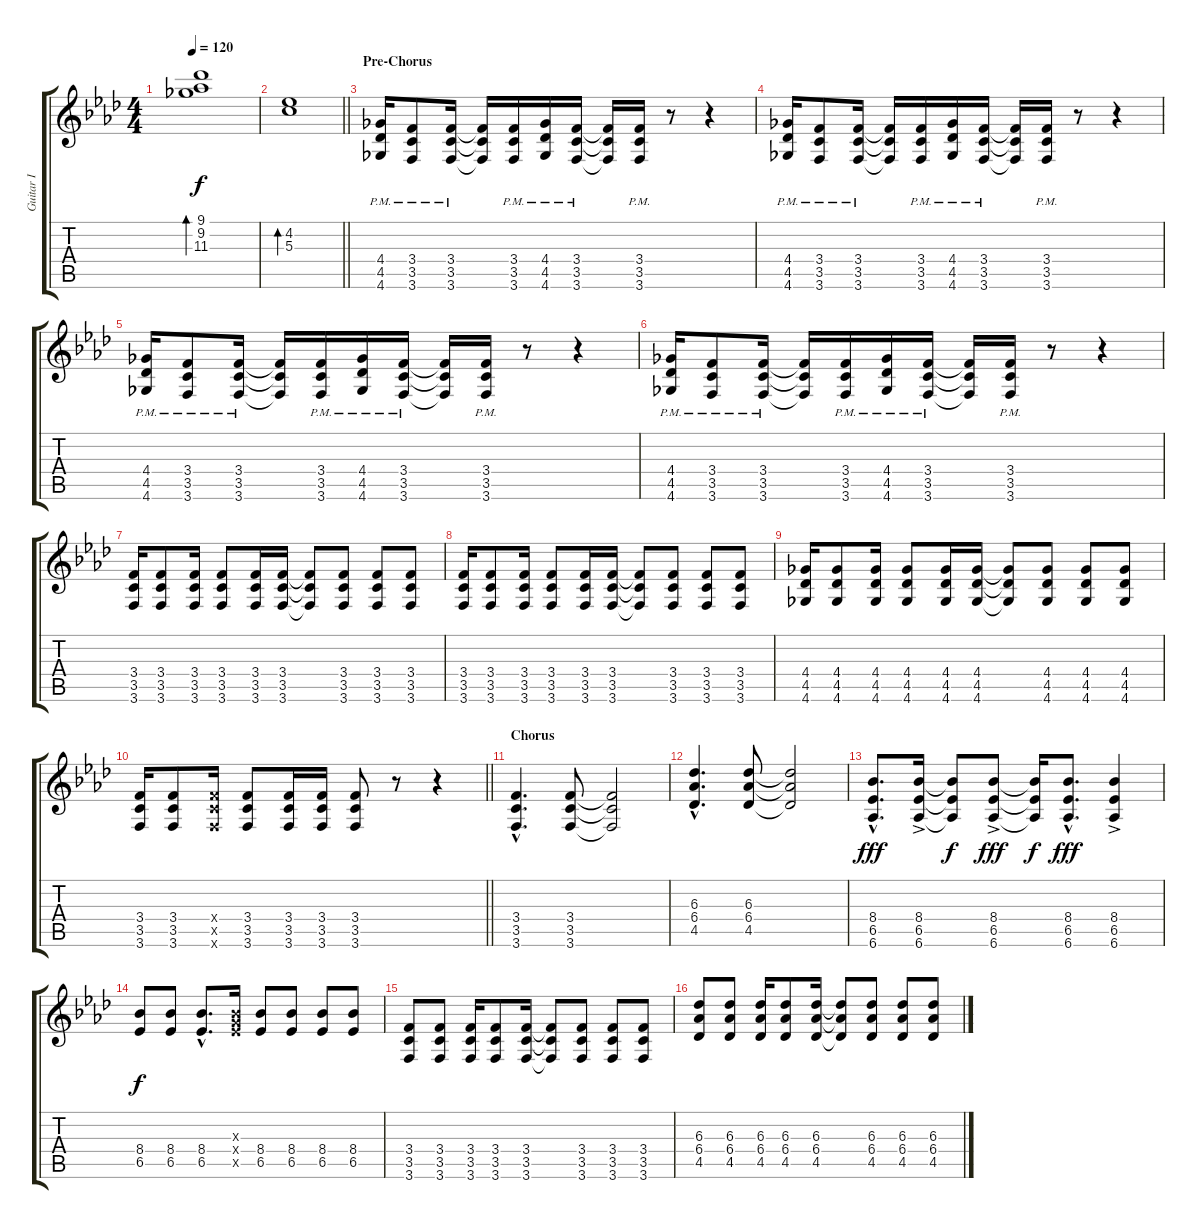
\track ("Guitar I" "Guitar I") {instrument overdrivenguitar}
\staff {score tabs}
\tuning (E4 B3 G3 D3 A2 D2) {hide}
\ts (4 4)
\tempo 120
\clef g2
\ks fminor
(9.1 9.2 11.3).1{bd 240 dy f} |
\barLineRight lightlight
(4.2 5.3).1{bd 240} |
\section ("" "Pre-Chorus")
(4.4{pm} 4.5{pm} 4.6{pm}).16{instrument distortionguitar} (3.4{pm} 3.5{pm} 3.6{pm}).8 (3.4{pm} 3.5{pm} 3.6{pm}).16 (3.4{t} 3.5{t} 3.6{t}).16 (3.4{pm} 3.5{pm} 3.6{pm}).16 (4.4{pm} 4.5{pm} 4.6{pm}).16 (3.4{pm} 3.5{pm} 3.6{pm}).16 (3.4{t} 3.5{t} 3.6{t}).16 (3.4{pm} 3.5{pm} 3.6{pm}).16 r.8 r.4 |
(4.4{pm} 4.5{pm} 4.6{pm}).16 (3.4{pm} 3.5{pm} 3.6{pm}).8 (3.4{pm} 3.5{pm} 3.6{pm}).16 (3.4{t} 3.5{t} 3.6{t}).16 (3.4{pm} 3.5{pm} 3.6{pm}).16 (4.4{pm} 4.5{pm} 4.6{pm}).16 (3.4{pm} 3.5{pm} 3.6{pm}).16 (3.4{t} 3.5{t} 3.6{t}).16 (3.4{pm} 3.5{pm} 3.6{pm}).16 r.8 r.4 |
(4.4{pm} 4.5{pm} 4.6{pm}).16 (3.4{pm} 3.5{pm} 3.6{pm}).8 (3.4{pm} 3.5{pm} 3.6{pm}).16 (3.4{t} 3.5{t} 3.6{t}).16 (3.4{pm} 3.5{pm} 3.6{pm}).16 (4.4{pm} 4.5{pm} 4.6{pm}).16 (3.4{pm} 3.5{pm} 3.6{pm}).16 (3.4{t} 3.5{t} 3.6{t}).16 (3.4{pm} 3.5{pm} 3.6{pm}).16 r.8 r.4 |
(4.4{pm} 4.5{pm} 4.6{pm}).16 (3.4{pm} 3.5{pm} 3.6{pm}).8 (3.4{pm} 3.5{pm} 3.6{pm}).16 (3.4{t} 3.5{t} 3.6{t}).16 (3.4{pm} 3.5{pm} 3.6{pm}).16 (4.4{pm} 4.5{pm} 4.6{pm}).16 (3.4{pm} 3.5{pm} 3.6{pm}).16 (3.4{t} 3.5{t} 3.6{t}).16 (3.4{pm} 3.5{pm} 3.6{pm}).16 r.8 r.4 |
(3.4 3.5 3.6).16{instrument overdrivenguitar} (3.4 3.5 3.6).8 (3.4 3.5 3.6).16 (3.4 3.5 3.6).8 (3.4 3.5 3.6).16 (3.4 3.5 3.6).16 (3.4{t} 3.5{t} 3.6{t}).8 (3.4 3.5 3.6).8 (3.4 3.5 3.6).8 (3.4 3.5 3.6).8 |
(3.4 3.5 3.6).16 (3.4 3.5 3.6).8 (3.4 3.5 3.6).16 (3.4 3.5 3.6).8 (3.4 3.5 3.6).16 (3.4 3.5 3.6).16 (3.4{t} 3.5{t} 3.6{t}).8 (3.4 3.5 3.6).8 (3.4 3.5 3.6).8 (3.4 3.5 3.6).8 |
(4.4 4.5 4.6).16 (4.4 4.5 4.6).8 (4.4 4.5 4.6).16 (4.4 4.5 4.6).8 (4.4 4.5 4.6).16 (4.4 4.5 4.6).16 (4.4{t} 4.5{t} 4.6{t}).8 (4.4 4.5 4.6).8 (4.4 4.5 4.6).8 (4.4 4.5 4.6).8 |
\barLineRight lightlight
(3.4 3.5 3.6).16 (3.4 3.5 3.6).8 (3.4{x} 3.5{x} 3.6{x}).16 (3.4 3.5 3.6).8 (3.4 3.5 3.6).16 (3.4 3.5 3.6).16 (3.4 3.5 3.6).8 r.8 r.4 |
\section ("" "Chorus")
(3.4{hac} 3.5{hac} 3.6{hac}).4{d} (3.4 3.5 3.6).8 (3.4{t} 3.5{t} 3.6{t}).2 |
(6.3{hac} 6.4{hac} 4.5{hac}).4{d} (6.3 6.4 4.5).8 (6.3{t} 6.4{t} 4.5{t}).2 |
(8.4{hac} 6.5{hac} 6.6{hac}).8{d dy fff} (8.4{ac} 6.5{ac} 6.6{ac}).16 (8.4{t} 6.5{t} 6.6{t}).8{dy f} (8.4{ac} 6.5{ac} 6.6{ac}).8{dy fff} (8.4{t} 6.5{t} 6.6{t}).16{dy f} (8.4{hac} 6.5{hac} 6.6{hac}).8{d dy fff} (8.4{ac} 6.5{ac} 6.6{ac}).4 |
(8.4 6.5).8{dy f} (8.4 6.5).8 (8.4{hac} 6.5{hac}).8{d} (0.3{x} 8.4{x} 6.5{x}).16 (8.4 6.5).8 (8.4 6.5).8 (8.4 6.5).8 (8.4 6.5).8 |
(3.4 3.5 3.6).8 (3.4 3.5 3.6).8 (3.4 3.5 3.6).16 (3.4 3.5 3.6).8 (3.4 3.5 3.6).16 (3.4{t} 3.5{t} 3.6{t}).8 (3.4 3.5 3.6).8 (3.4 3.5 3.6).8 (3.4 3.5 3.6).8 |
(6.3 6.4 4.5).8 (6.3 6.4 4.5).8 (6.3 6.4 4.5).16 (6.3 6.4 4.5).8 (6.3 6.4 4.5).16 (6.3{t} 6.4{t} 4.5{t}).8 (6.3 6.4 4.5).8 (6.3 6.4 4.5).8 (6.3 6.4 4.5).8
